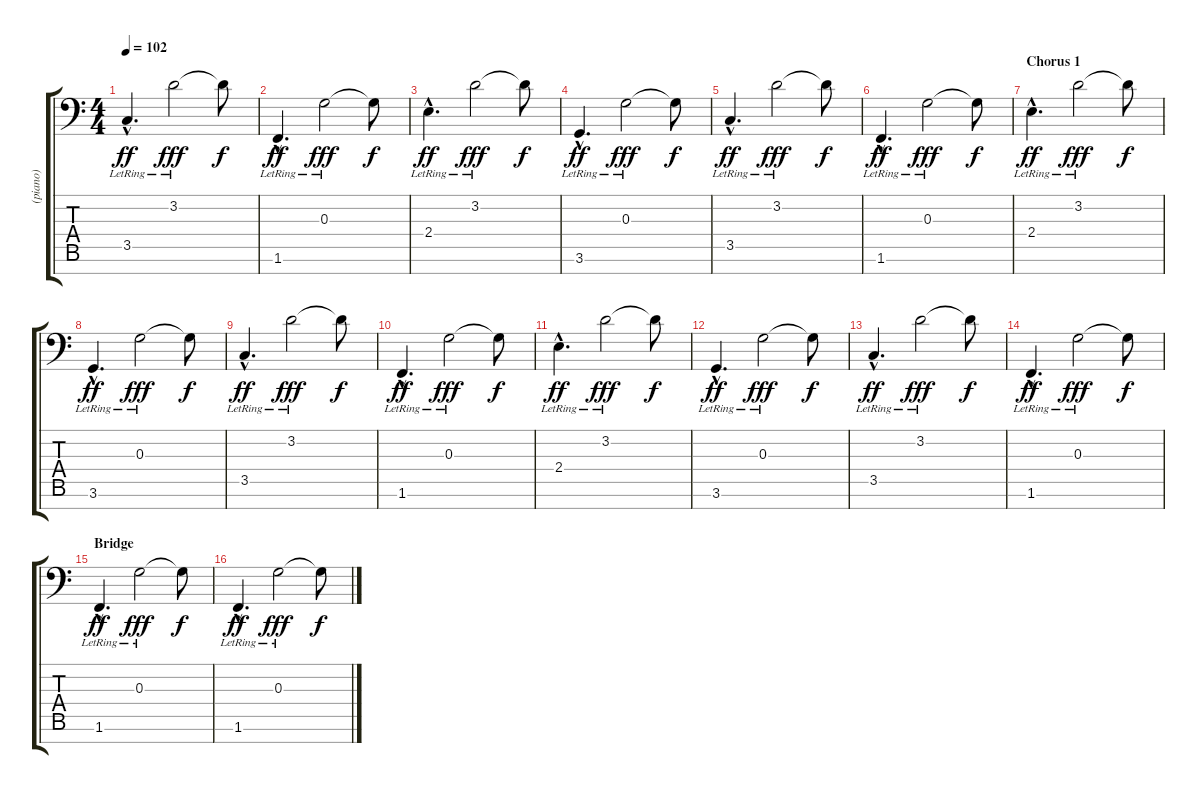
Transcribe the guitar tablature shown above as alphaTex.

\track ("(piano)" "(piano)") {instrument electricgrandpiano}
\staff {score tabs}
\tuning (E4 B3 G3 D3 A2 E2 C-1) {hide}
\ts (4 4)
\tempo 102
\clef f4
\ks c
3.5{hac lr}.4{d dy ff} 3.2{lr}.2{dy fff} 3.2{t}.8{dy f} |
1.6{hac lr}.4{d dy ff} 0.3{lr}.2{dy fff} 0.3{t}.8{dy f} |
2.4{hac lr}.4{d dy ff} 3.2{lr}.2{dy fff} 3.2{t}.8{dy f} |
3.6{hac lr}.4{d dy ff} 0.3{lr}.2{dy fff} 0.3{t}.8{dy f} |
3.5{hac lr}.4{d dy ff} 3.2{lr}.2{dy fff} 3.2{t}.8{dy f} |
1.6{hac lr}.4{d dy ff} 0.3{lr}.2{dy fff} 0.3{t}.8{dy f} |
\section ("" "Chorus 1")
2.4{hac lr}.4{d dy ff} 3.2{lr}.2{dy fff} 3.2{t}.8{dy f} |
3.6{hac lr}.4{d dy ff} 0.3{lr}.2{dy fff} 0.3{t}.8{dy f} |
3.5{hac lr}.4{d dy ff} 3.2{lr}.2{dy fff} 3.2{t}.8{dy f} |
1.6{hac lr}.4{d dy ff} 0.3{lr}.2{dy fff} 0.3{t}.8{dy f} |
2.4{hac lr}.4{d dy ff} 3.2{lr}.2{dy fff} 3.2{t}.8{dy f} |
3.6{hac lr}.4{d dy ff} 0.3{lr}.2{dy fff} 0.3{t}.8{dy f} |
3.5{hac lr}.4{d dy ff} 3.2{lr}.2{dy fff} 3.2{t}.8{dy f} |
1.6{hac lr}.4{d dy ff} 0.3{lr}.2{dy fff} 0.3{t}.8{dy f} |
\section ("" "Bridge")
1.6{hac lr}.4{d dy ff} 0.3{lr}.2{dy fff} 0.3{t}.8{dy f} |
1.6{hac lr}.4{d dy ff} 0.3{lr}.2{dy fff} 0.3{t}.8{dy f}
